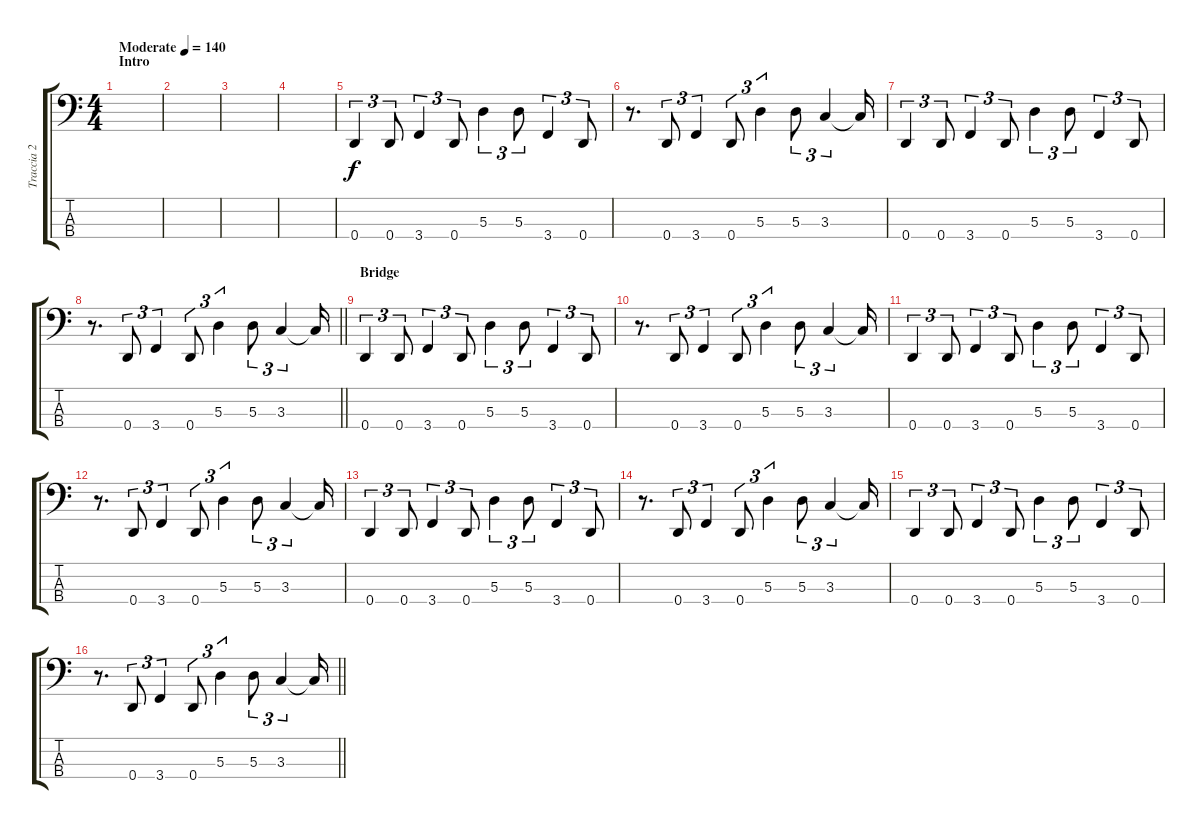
\track ("Traccia 2" "Traccia 2") {instrument slapbass1}
\staff {score tabs}
\tuning (G2 D2 A1 D1) {hide}
\ts (4 4)
\section ("" "Intro")
\tempo (140 "Moderate")
\clef f4
\ks c
|
|
|
|
0.4.4{tu (3 2)} 0.4.8{tu (3 2)} 3.4.4{tu (3 2)} 0.4.8{tu (3 2)} 5.3.4{tu (3 2)} 5.3.8{tu (3 2)} 3.4.4{tu (3 2)} 0.4.8{tu (3 2)} |
r.8{d} 0.4.8{tu (3 2)} 3.4.4{tu (3 2)} 0.4.8{tu (3 2)} 5.3.4{tu (3 2)} 5.3.8{tu (3 2)} 3.3.4{tu (3 2)} 3.3{t}.16 |
0.4.4{tu (3 2)} 0.4.8{tu (3 2)} 3.4.4{tu (3 2)} 0.4.8{tu (3 2)} 5.3.4{tu (3 2)} 5.3.8{tu (3 2)} 3.4.4{tu (3 2)} 0.4.8{tu (3 2)} |
\barLineRight lightlight
r.8{d} 0.4.8{tu (3 2)} 3.4.4{tu (3 2)} 0.4.8{tu (3 2)} 5.3.4{tu (3 2)} 5.3.8{tu (3 2)} 3.3.4{tu (3 2)} 3.3{t}.16 |
\section ("" "Bridge")
0.4.4{tu (3 2)} 0.4.8{tu (3 2)} 3.4.4{tu (3 2)} 0.4.8{tu (3 2)} 5.3.4{tu (3 2)} 5.3.8{tu (3 2)} 3.4.4{tu (3 2)} 0.4.8{tu (3 2)} |
r.8{d} 0.4.8{tu (3 2)} 3.4.4{tu (3 2)} 0.4.8{tu (3 2)} 5.3.4{tu (3 2)} 5.3.8{tu (3 2)} 3.3.4{tu (3 2)} 3.3{t}.16 |
0.4.4{tu (3 2)} 0.4.8{tu (3 2)} 3.4.4{tu (3 2)} 0.4.8{tu (3 2)} 5.3.4{tu (3 2)} 5.3.8{tu (3 2)} 3.4.4{tu (3 2)} 0.4.8{tu (3 2)} |
r.8{d} 0.4.8{tu (3 2)} 3.4.4{tu (3 2)} 0.4.8{tu (3 2)} 5.3.4{tu (3 2)} 5.3.8{tu (3 2)} 3.3.4{tu (3 2)} 3.3{t}.16 |
0.4.4{tu (3 2)} 0.4.8{tu (3 2)} 3.4.4{tu (3 2)} 0.4.8{tu (3 2)} 5.3.4{tu (3 2)} 5.3.8{tu (3 2)} 3.4.4{tu (3 2)} 0.4.8{tu (3 2)} |
r.8{d} 0.4.8{tu (3 2)} 3.4.4{tu (3 2)} 0.4.8{tu (3 2)} 5.3.4{tu (3 2)} 5.3.8{tu (3 2)} 3.3.4{tu (3 2)} 3.3{t}.16 |
0.4.4{tu (3 2)} 0.4.8{tu (3 2)} 3.4.4{tu (3 2)} 0.4.8{tu (3 2)} 5.3.4{tu (3 2)} 5.3.8{tu (3 2)} 3.4.4{tu (3 2)} 0.4.8{tu (3 2)} |
\barLineRight lightlight
r.8{d} 0.4.8{tu (3 2)} 3.4.4{tu (3 2)} 0.4.8{tu (3 2)} 5.3.4{tu (3 2)} 5.3.8{tu (3 2)} 3.3.4{tu (3 2)} 3.3{t}.16
